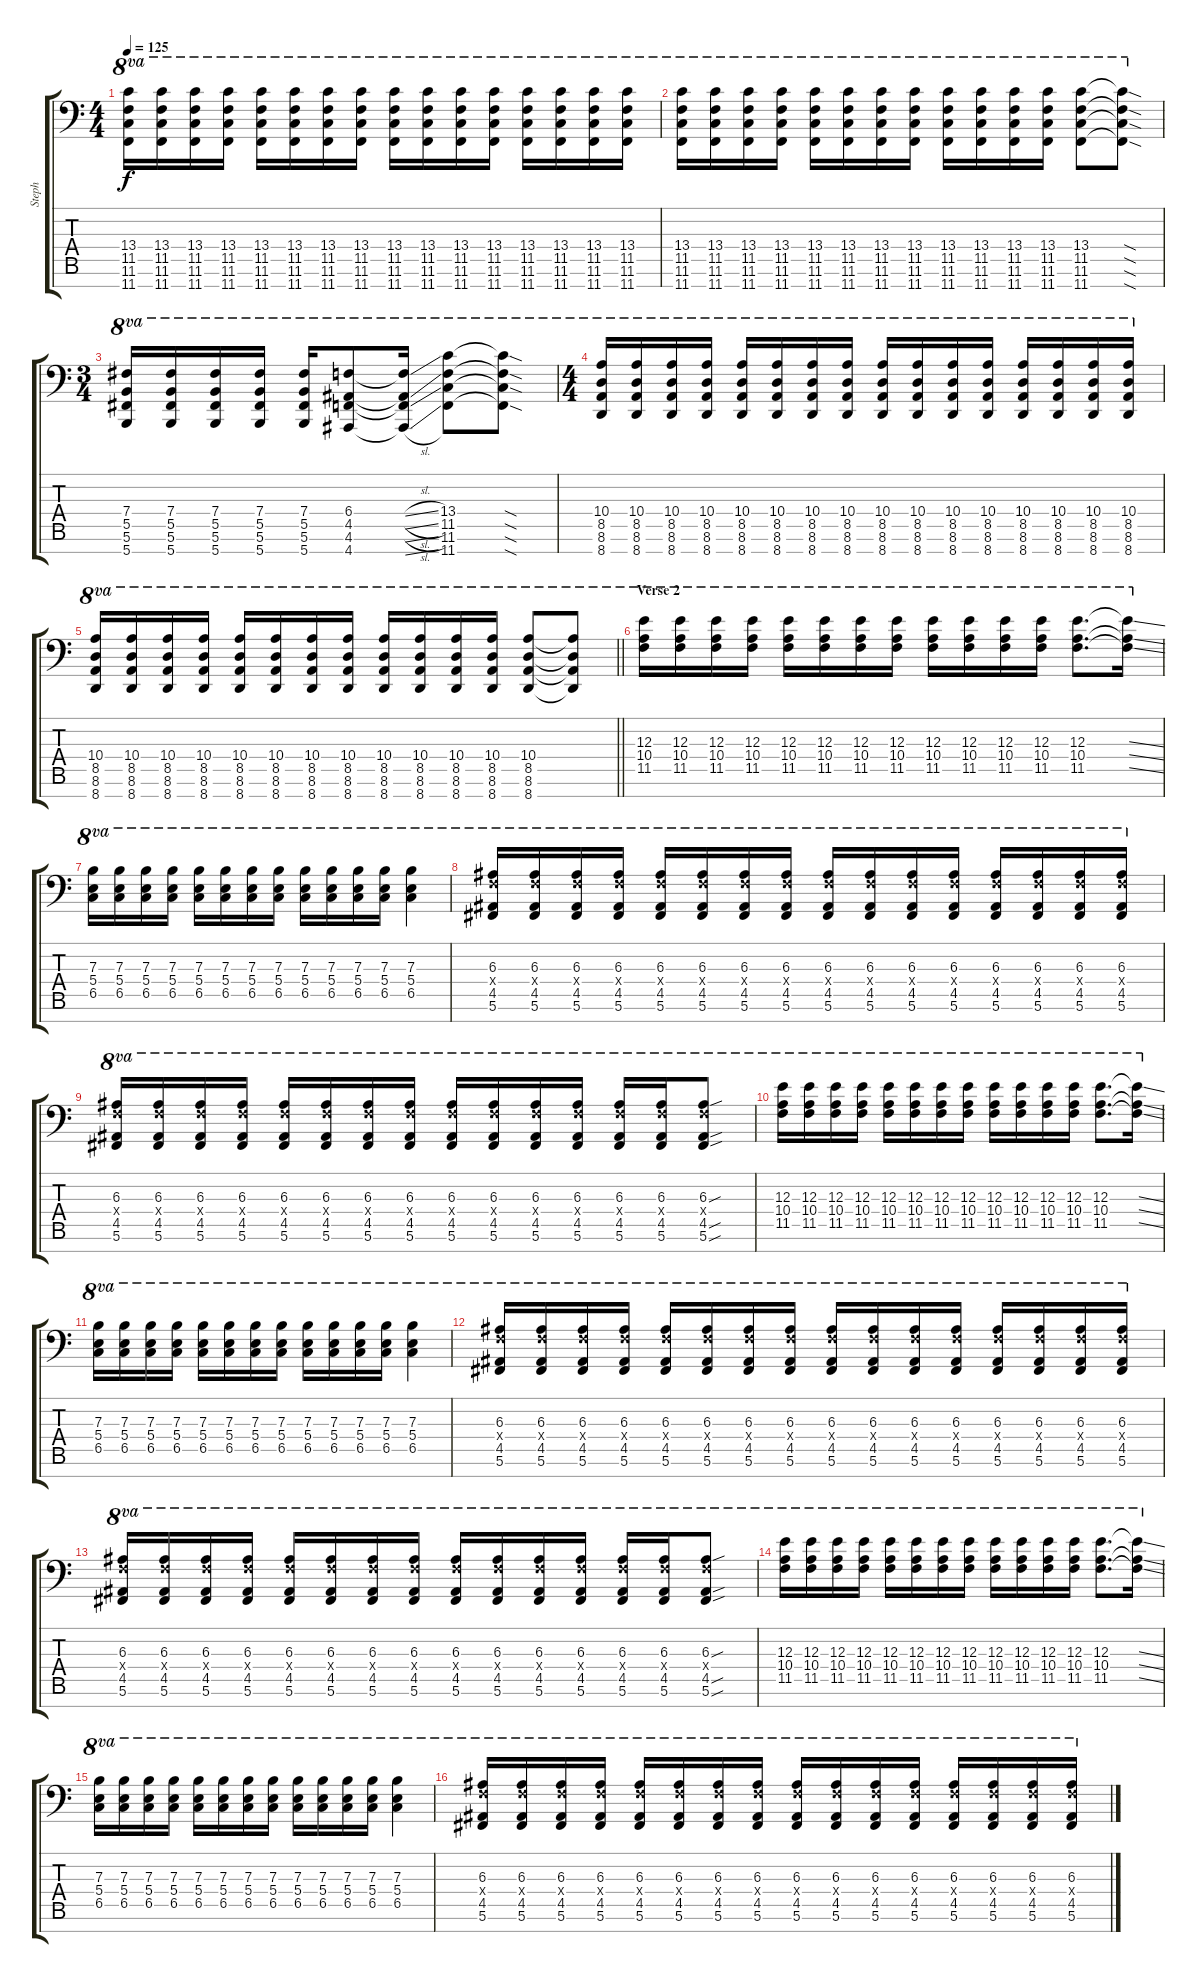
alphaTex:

\track ("Steph" "Steph") {instrument distortionguitar}
\staff {score tabs}
\tuning (Db4 Ab3 E3 B2 Gb2 Db2 Gb1) {hide}
\ts (4 4)
\tempo 125
\clef f4
\ks c
(13.4 11.5 11.6 11.7).16{ot 8va dy f} (13.4 11.5 11.6 11.7).16{ot 8va} (13.4 11.5 11.6 11.7).16{ot 8va} (13.4 11.5 11.6 11.7).16{ot 8va} (13.4 11.5 11.6 11.7).16{ot 8va} (13.4 11.5 11.6 11.7).16{ot 8va} (13.4 11.5 11.6 11.7).16{ot 8va} (13.4 11.5 11.6 11.7).16{ot 8va} (13.4 11.5 11.6 11.7).16{ot 8va} (13.4 11.5 11.6 11.7).16{ot 8va} (13.4 11.5 11.6 11.7).16{ot 8va} (13.4 11.5 11.6 11.7).16{ot 8va} (13.4 11.5 11.6 11.7).16{ot 8va} (13.4 11.5 11.6 11.7).16{ot 8va} (13.4 11.5 11.6 11.7).16{ot 8va} (13.4 11.5 11.6 11.7).16{ot 8va} |
(13.4 11.5 11.6 11.7).16{ot 8va} (13.4 11.5 11.6 11.7).16{ot 8va} (13.4 11.5 11.6 11.7).16{ot 8va} (13.4 11.5 11.6 11.7).16{ot 8va} (13.4 11.5 11.6 11.7).16{ot 8va} (13.4 11.5 11.6 11.7).16{ot 8va} (13.4 11.5 11.6 11.7).16{ot 8va} (13.4 11.5 11.6 11.7).16{ot 8va} (13.4 11.5 11.6 11.7).16{ot 8va} (13.4 11.5 11.6 11.7).16{ot 8va} (13.4 11.5 11.6 11.7).16{ot 8va} (13.4 11.5 11.6 11.7).16{ot 8va} (13.4 11.5 11.6 11.7).8{ot 8va} (13.4{sod t} 11.5{sod t} 11.6{sod t} 11.7{sod t}).8{ot 8va} |
\ts (3 4)
(7.4 5.5 5.6 5.7).16{ot 8va} (7.4 5.5 5.6 5.7).16{ot 8va} (7.4 5.5 5.6 5.7).16{ot 8va} (7.4 5.5 5.6 5.7).16{ot 8va} (7.4 5.5 5.6 5.7).16{ot 8va} (6.4 4.5 4.6 4.7).8{ot 8va} (6.4{sl t} 4.5{sl t} 4.6{sl t} 4.7{sl t}).16{ot 8va} (13.4 11.5 11.6 11.7).8{ot 8va} (13.4{sod t} 11.5{sod t} 11.6{sod t} 11.7{sod t}).8{ot 8va} |
\ts (4 4)
(10.4 8.5 8.6 8.7).16{ot 8va} (10.4 8.5 8.6 8.7).16{ot 8va} (10.4 8.5 8.6 8.7).16{ot 8va} (10.4 8.5 8.6 8.7).16{ot 8va} (10.4 8.5 8.6 8.7).16{ot 8va} (10.4 8.5 8.6 8.7).16{ot 8va} (10.4 8.5 8.6 8.7).16{ot 8va} (10.4 8.5 8.6 8.7).16{ot 8va} (10.4 8.5 8.6 8.7).16{ot 8va} (10.4 8.5 8.6 8.7).16{ot 8va} (10.4 8.5 8.6 8.7).16{ot 8va} (10.4 8.5 8.6 8.7).16{ot 8va} (10.4 8.5 8.6 8.7).16{ot 8va} (10.4 8.5 8.6 8.7).16{ot 8va} (10.4 8.5 8.6 8.7).16{ot 8va} (10.4 8.5 8.6 8.7).16{ot 8va} |
\barLineRight lightlight
(10.4 8.5 8.6 8.7).16{ot 8va} (10.4 8.5 8.6 8.7).16{ot 8va} (10.4 8.5 8.6 8.7).16{ot 8va} (10.4 8.5 8.6 8.7).16{ot 8va} (10.4 8.5 8.6 8.7).16{ot 8va} (10.4 8.5 8.6 8.7).16{ot 8va} (10.4 8.5 8.6 8.7).16{ot 8va} (10.4 8.5 8.6 8.7).16{ot 8va} (10.4 8.5 8.6 8.7).16{ot 8va} (10.4 8.5 8.6 8.7).16{ot 8va} (10.4 8.5 8.6 8.7).16{ot 8va} (10.4 8.5 8.6 8.7).16{ot 8va} (10.4 8.5 8.6 8.7).8{ot 8va} (10.4{t} 8.5{t} 8.6{t} 8.7{t}).8{ot 8va} |
\section ("" "Verse 2")
(12.3 10.4 11.5).16{ot 8va} (12.3 10.4 11.5).16{ot 8va} (12.3 10.4 11.5).16{ot 8va} (12.3 10.4 11.5).16{ot 8va} (12.3 10.4 11.5).16{ot 8va} (12.3 10.4 11.5).16{ot 8va} (12.3 10.4 11.5).16{ot 8va} (12.3 10.4 11.5).16{ot 8va} (12.3 10.4 11.5).16{ot 8va} (12.3 10.4 11.5).16{ot 8va} (12.3 10.4 11.5).16{ot 8va} (12.3 10.4 11.5).16{ot 8va} (12.3 10.4 11.5).8{d ot 8va} (12.3{ss t} 10.4{ss t} 11.5{ss t}).16{ot 8va} |
(7.3 5.4 6.5).16{ot 8va} (7.3 5.4 6.5).16{ot 8va} (7.3 5.4 6.5).16{ot 8va} (7.3 5.4 6.5).16{ot 8va} (7.3 5.4 6.5).16{ot 8va} (7.3 5.4 6.5).16{ot 8va} (7.3 5.4 6.5).16{ot 8va} (7.3 5.4 6.5).16{ot 8va} (7.3 5.4 6.5).16{ot 8va} (7.3 5.4 6.5).16{ot 8va} (7.3 5.4 6.5).16{ot 8va} (7.3 5.4 6.5).16{ot 8va} (7.3 5.4 6.5).4{ot 8va} |
(6.3 6.4{x} 4.5 5.6).16{ot 8va} (6.3 6.4{x} 4.5 5.6).16{ot 8va} (6.3 6.4{x} 4.5 5.6).16{ot 8va} (6.3 6.4{x} 4.5 5.6).16{ot 8va} (6.3 6.4{x} 4.5 5.6).16{ot 8va} (6.3 6.4{x} 4.5 5.6).16{ot 8va} (6.3 6.4{x} 4.5 5.6).16{ot 8va} (6.3 6.4{x} 4.5 5.6).16{ot 8va} (6.3 6.4{x} 4.5 5.6).16{ot 8va} (6.3 6.4{x} 4.5 5.6).16{ot 8va} (6.3 6.4{x} 4.5 5.6).16{ot 8va} (6.3 6.4{x} 4.5 5.6).16{ot 8va} (6.3 6.4{x} 4.5 5.6).16{ot 8va} (6.3 6.4{x} 4.5 5.6).16{ot 8va} (6.3 6.4{x} 4.5 5.6).16{ot 8va} (6.3 6.4{x} 4.5 5.6).16{ot 8va} |
(6.3 6.4{x} 4.5 5.6).16{ot 8va} (6.3 6.4{x} 4.5 5.6).16{ot 8va} (6.3 6.4{x} 4.5 5.6).16{ot 8va} (6.3 6.4{x} 4.5 5.6).16{ot 8va} (6.3 6.4{x} 4.5 5.6).16{ot 8va} (6.3 6.4{x} 4.5 5.6).16{ot 8va} (6.3 6.4{x} 4.5 5.6).16{ot 8va} (6.3 6.4{x} 4.5 5.6).16{ot 8va} (6.3 6.4{x} 4.5 5.6).16{ot 8va} (6.3 6.4{x} 4.5 5.6).16{ot 8va} (6.3 6.4{x} 4.5 5.6).16{ot 8va} (6.3 6.4{x} 4.5 5.6).16{ot 8va} (6.3 6.4{x} 4.5 5.6).16{ot 8va} (6.3 6.4{x} 4.5 5.6).16{ot 8va} (6.3{sou} 6.4{x} 4.5{sou} 5.6{sou}).8{ot 8va} |
(12.3 10.4 11.5).16{ot 8va} (12.3 10.4 11.5).16{ot 8va} (12.3 10.4 11.5).16{ot 8va} (12.3 10.4 11.5).16{ot 8va} (12.3 10.4 11.5).16{ot 8va} (12.3 10.4 11.5).16{ot 8va} (12.3 10.4 11.5).16{ot 8va} (12.3 10.4 11.5).16{ot 8va} (12.3 10.4 11.5).16{ot 8va} (12.3 10.4 11.5).16{ot 8va} (12.3 10.4 11.5).16{ot 8va} (12.3 10.4 11.5).16{ot 8va} (12.3 10.4 11.5).8{d ot 8va} (12.3{ss t} 10.4{ss t} 11.5{ss t}).16{ot 8va} |
(7.3 5.4 6.5).16{ot 8va} (7.3 5.4 6.5).16{ot 8va} (7.3 5.4 6.5).16{ot 8va} (7.3 5.4 6.5).16{ot 8va} (7.3 5.4 6.5).16{ot 8va} (7.3 5.4 6.5).16{ot 8va} (7.3 5.4 6.5).16{ot 8va} (7.3 5.4 6.5).16{ot 8va} (7.3 5.4 6.5).16{ot 8va} (7.3 5.4 6.5).16{ot 8va} (7.3 5.4 6.5).16{ot 8va} (7.3 5.4 6.5).16{ot 8va} (7.3 5.4 6.5).4{ot 8va} |
(6.3 6.4{x} 4.5 5.6).16{ot 8va} (6.3 6.4{x} 4.5 5.6).16{ot 8va} (6.3 6.4{x} 4.5 5.6).16{ot 8va} (6.3 6.4{x} 4.5 5.6).16{ot 8va} (6.3 6.4{x} 4.5 5.6).16{ot 8va} (6.3 6.4{x} 4.5 5.6).16{ot 8va} (6.3 6.4{x} 4.5 5.6).16{ot 8va} (6.3 6.4{x} 4.5 5.6).16{ot 8va} (6.3 6.4{x} 4.5 5.6).16{ot 8va} (6.3 6.4{x} 4.5 5.6).16{ot 8va} (6.3 6.4{x} 4.5 5.6).16{ot 8va} (6.3 6.4{x} 4.5 5.6).16{ot 8va} (6.3 6.4{x} 4.5 5.6).16{ot 8va} (6.3 6.4{x} 4.5 5.6).16{ot 8va} (6.3 6.4{x} 4.5 5.6).16{ot 8va} (6.3 6.4{x} 4.5 5.6).16{ot 8va} |
(6.3 6.4{x} 4.5 5.6).16{ot 8va} (6.3 6.4{x} 4.5 5.6).16{ot 8va} (6.3 6.4{x} 4.5 5.6).16{ot 8va} (6.3 6.4{x} 4.5 5.6).16{ot 8va} (6.3 6.4{x} 4.5 5.6).16{ot 8va} (6.3 6.4{x} 4.5 5.6).16{ot 8va} (6.3 6.4{x} 4.5 5.6).16{ot 8va} (6.3 6.4{x} 4.5 5.6).16{ot 8va} (6.3 6.4{x} 4.5 5.6).16{ot 8va} (6.3 6.4{x} 4.5 5.6).16{ot 8va} (6.3 6.4{x} 4.5 5.6).16{ot 8va} (6.3 6.4{x} 4.5 5.6).16{ot 8va} (6.3 6.4{x} 4.5 5.6).16{ot 8va} (6.3 6.4{x} 4.5 5.6).16{ot 8va} (6.3{sou} 6.4{x} 4.5{sou} 5.6{sou}).8{ot 8va} |
(12.3 10.4 11.5).16{ot 8va} (12.3 10.4 11.5).16{ot 8va} (12.3 10.4 11.5).16{ot 8va} (12.3 10.4 11.5).16{ot 8va} (12.3 10.4 11.5).16{ot 8va} (12.3 10.4 11.5).16{ot 8va} (12.3 10.4 11.5).16{ot 8va} (12.3 10.4 11.5).16{ot 8va} (12.3 10.4 11.5).16{ot 8va} (12.3 10.4 11.5).16{ot 8va} (12.3 10.4 11.5).16{ot 8va} (12.3 10.4 11.5).16{ot 8va} (12.3 10.4 11.5).8{d ot 8va} (12.3{ss t} 10.4{ss t} 11.5{ss t}).16{ot 8va} |
(7.3 5.4 6.5).16{ot 8va} (7.3 5.4 6.5).16{ot 8va} (7.3 5.4 6.5).16{ot 8va} (7.3 5.4 6.5).16{ot 8va} (7.3 5.4 6.5).16{ot 8va} (7.3 5.4 6.5).16{ot 8va} (7.3 5.4 6.5).16{ot 8va} (7.3 5.4 6.5).16{ot 8va} (7.3 5.4 6.5).16{ot 8va} (7.3 5.4 6.5).16{ot 8va} (7.3 5.4 6.5).16{ot 8va} (7.3 5.4 6.5).16{ot 8va} (7.3 5.4 6.5).4{ot 8va} |
(6.3 6.4{x} 4.5 5.6).16{ot 8va} (6.3 6.4{x} 4.5 5.6).16{ot 8va} (6.3 6.4{x} 4.5 5.6).16{ot 8va} (6.3 6.4{x} 4.5 5.6).16{ot 8va} (6.3 6.4{x} 4.5 5.6).16{ot 8va} (6.3 6.4{x} 4.5 5.6).16{ot 8va} (6.3 6.4{x} 4.5 5.6).16{ot 8va} (6.3 6.4{x} 4.5 5.6).16{ot 8va} (6.3 6.4{x} 4.5 5.6).16{ot 8va} (6.3 6.4{x} 4.5 5.6).16{ot 8va} (6.3 6.4{x} 4.5 5.6).16{ot 8va} (6.3 6.4{x} 4.5 5.6).16{ot 8va} (6.3 6.4{x} 4.5 5.6).16{ot 8va} (6.3 6.4{x} 4.5 5.6).16{ot 8va} (6.3 6.4{x} 4.5 5.6).16{ot 8va} (6.3 6.4{x} 4.5 5.6).16{ot 8va}
